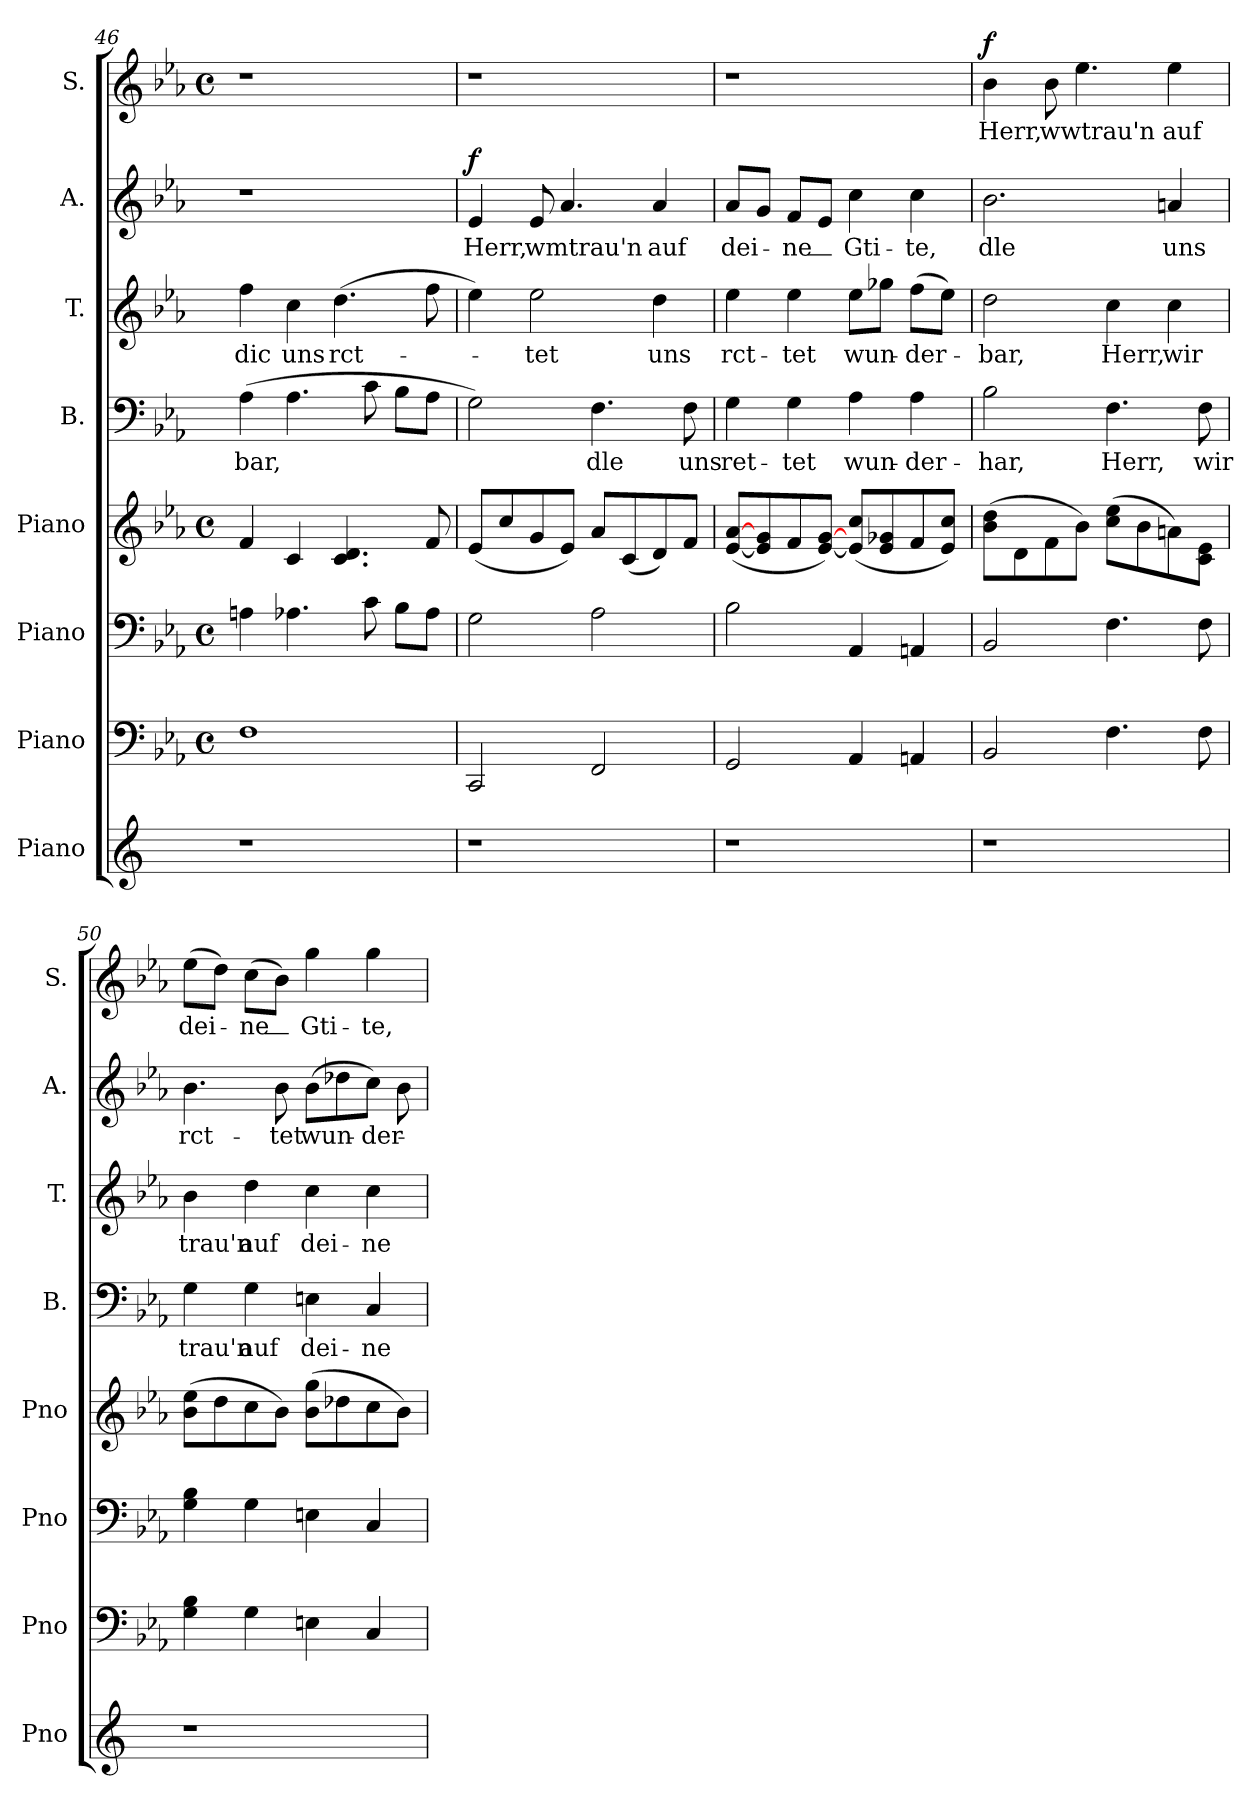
**kern	**kern	**kern	**kern	**kern	**text	**kern	**text	**kern	**text	**dynam	**kern	**text	**dynam
*part8	*part7	*part6	*part5	*part4	*part4	*part3	*part3	*part2	*part2	*part2	*part1	*part1	*part1
*staff8	*staff7	*staff6	*staff5	*staff4	*staff4	*staff3	*staff3	*staff2	*staff2	*staff2	*staff1	*staff1	*staff1
*I"Piano	*I"Piano	*I"Piano	*I"Piano	*I"B.	*	*I"T.	*	*I"A.	*	*	*I"S.	*	*
*I'Pno	*I'Pno	*I'Pno	*I'Pno	*I'B.	*	*I'T.	*	*I'A.	*	*	*I'S.	*	*
*clefG2	*clefF4	*clefF4	*clefG2	*clefF4	*	*clefG2	*	*clefG2	*	*	*clefG2	*	*
*k[]	*k[b-e-a-]	*k[b-e-a-]	*k[b-e-a-]	*k[b-e-a-]	*	*k[b-e-a-]	*	*k[b-e-a-]	*	*	*k[b-e-a-]	*	*
*	*M4/4	*M4/4	*M4/4	*	*	*	*	*	*	*	*M4/4	*	*
*	*met(c)	*met(c)	*met(c)	*	*	*	*	*	*	*	*met(c)	*	*
=46	=46	=46	=46	=46	=46	=46	=46	=46	=46	=46	=46	=46	=46
1r	1F	4An\	4f/	(4A-\	bar,	4ff\	dic	1r	.	.	1r	.	.
.	.	4.A-X\	4c/	4.A-\	.	4cc\	uns	.	.	.	.	.	.
.	.	.	4.c/ 4.d/	.	.	(4.dd\	rct-	.	.	.	.	.	.
.	.	8c\	.	8c\	.	.	.	.	.	.	.	.	.
.	.	8B-\L	.	8B-\L	.	.	.	.	.	.	.	.	.
.	.	8A-\J	8f/	8A-\J	.	8ff\	.	.	.	.	.	.	.
=47	=47	=47	=47	=47	=47	=47	=47	=47	=47	=47	=47	=47	=47
!	!	!	!	!	!	!	!	!	!	!LO:DY:a	!	!	!
1r	2CC/	2G\	(8e-/L	2G\)	.	4ee-\)	.	4e-/	Herr,	f	1r	.	.
.	.	.	8cc/	.	.	.	.	.	.	.	.	.	.
.	.	.	8g/	.	.	2ee-\	tet	8e-/	wmtrau'n	.	.	.	.
.	.	.	8e-/J)	.	.	.	.	4.a-/	.	.	.	.	.
.	2FF/	2A-\	8a-/L	4.F\	dle	.	.	.	.	.	.	.	.
.	.	.	(8c/	.	.	.	.	.	.	.	.	.	.
.	.	.	8d/)	.	.	4dd\	uns	4a-/	auf	.	.	.	.
.	.	.	8f/J	8F\	uns	.	.	.	.	.	.	.	.
!!LO:PB:g=z
=48	=48	=48	=48	=48	=48	=48	=48	=48	=48	=48	=48	=48	=48
1r	2GG/	2B-\	([8e-/ [8a-/L	4G\	ret-	4ee-\	rct-	8a-/L	dei-	.	1r	.	.
.	.	.	8e-/] 8g/	.	.	.	.	8g/J	.	.	.	.	.
.	.	.	8f/	4G\	tet	4ee-\	tet	8f/L	ne_	.	.	.	.
.	.	.	[8e-/ [8g/J)	.	.	.	.	8e-/J	.	.	.	.	.
.	4AA-/	4AA-/	(8e-/] 8cc/L	4A-\	wun-	8ee-\L	wun-	4cc\	Gti-	.	.	.	.
.	.	.	8e-/ 8g-X/	.	.	8gg-X\J	.	.	.	.	.	.	.
.	4AAn/	4AAn/	8f/	4A-\	der-	(8ff\L	der-	4cc\	te,	.	.	.	.
.	.	.	8e-/ 8cc/J)	.	.	8ee-\J)	.	.	.	.	.	.	.
=49	=49	=49	=49	=49	=49	=49	=49	=49	=49	=49	=49	=49	=49
!	!	!	!	!	!	!	!	!	!	!	!	!	!LO:DY:a
1r	2BB-/	2BB-/	(8b-\ 8dd\L	2B-\	har,	2dd\	bar,	2.b-\	dle	.	4b-\	Herr,	f
.	.	.	8d\	.	.	.	.	.	.	.	.	.	.
.	.	.	8f\	.	.	.	.	.	.	.	8b-\	wwtrau'n	.
.	.	.	8b-\J)	.	.	.	.	.	.	.	4.ee-\	.	.
.	4.F\	4.F\	(8cc\ 8ee-\L	4.F\	Herr,	4cc\	Herr,	.	.	.	.	.	.
.	.	.	8b-\	.	.	.	.	.	.	.	.	.	.
.	.	.	8an\)	.	.	4cc\	wir	4an/	uns	.	4ee-\	auf	.
.	8F\	8F\	8c\ 8e-\J	8F\	wir	.	.	.	.	.	.	.	.
=50	=50	=50	=50	=50	=50	=50	=50	=50	=50	=50	=50	=50	=50
1r	4G\ 4B-\	4G\ 4B-\	(8b-\ 8ee-\L	4G\	trau'n	4b-\	trau'n	4.b-\	rct-	.	(8ee-\L	dei-	.
.	.	.	8dd\	.	.	.	.	.	.	.	8dd\J)	.	.
.	4G\	4G\	8cc\	4G\	auf	4dd\	auf	.	.	.	(8cc\L	ne_	.
.	.	.	8b-\J)	.	.	.	.	8b-\	tet	.	8b-\J)	.	.
.	4En\	4En\	(8b-\ 8gg\L	4En\	dei-	4cc\	dei-	(8b-\L	wun-	.	4gg\	Gti-	.
.	.	.	8dd-X\	.	.	.	.	8dd-X\	.	.	.	.	.
.	4C/	4C/	8cc\	4C/	ne	4cc\	ne	8cc\J)	der-	.	4gg\	te,	.
.	.	.	8b-\J)	.	.	.	.	8b-\	.	.	.	.	.
=	=	=	=	=	=	=	=	=	=	=	=	=	=
*-	*-	*-	*-	*-	*-	*-	*-	*-	*-	*-	*-	*-	*-
